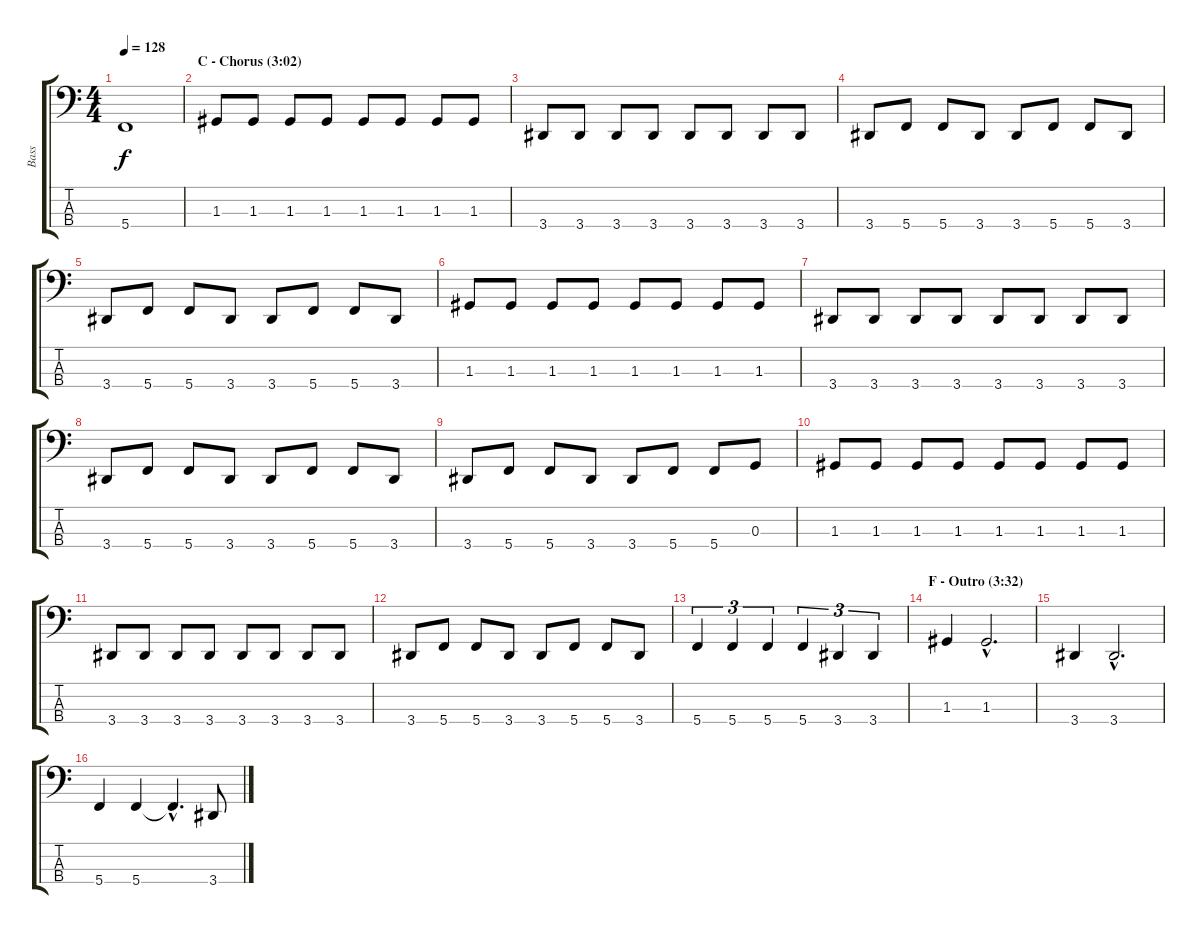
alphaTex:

\track ("Bass" "Bass") {instrument electricbasspick}
\staff {score tabs}
\tuning (F2 C2 G1 C1) {hide}
\ts (4 4)
\tempo 128
\clef f4
\ks c
5.4{t}.1{dy f} |
\section ("" "C - Chorus (3:02)")
1.3.8 1.3.8 1.3.8 1.3.8 1.3.8 1.3.8 1.3.8 1.3.8 |
3.4.8 3.4.8 3.4.8 3.4.8 3.4.8 3.4.8 3.4.8 3.4.8 |
3.4.8 5.4.8 5.4.8 3.4.8 3.4.8 5.4.8 5.4.8 3.4.8 |
3.4.8 5.4.8 5.4.8 3.4.8 3.4.8 5.4.8 5.4.8 3.4.8 |
1.3.8 1.3.8 1.3.8 1.3.8 1.3.8 1.3.8 1.3.8 1.3.8 |
3.4.8 3.4.8 3.4.8 3.4.8 3.4.8 3.4.8 3.4.8 3.4.8 |
3.4.8 5.4.8 5.4.8 3.4.8 3.4.8 5.4.8 5.4.8 3.4.8 |
3.4.8 5.4.8 5.4.8 3.4.8 3.4.8 5.4.8 5.4.8 0.3.8 |
1.3.8 1.3.8 1.3.8 1.3.8 1.3.8 1.3.8 1.3.8 1.3.8 |
3.4.8 3.4.8 3.4.8 3.4.8 3.4.8 3.4.8 3.4.8 3.4.8 |
3.4.8 5.4.8 5.4.8 3.4.8 3.4.8 5.4.8 5.4.8 3.4.8 |
5.4.4{tu (3 2)} 5.4.4{tu (3 2)} 5.4.4{tu (3 2)} 5.4.4{tu (3 2)} 3.4.4{tu (3 2)} 3.4.4{tu (3 2)} |
\section ("" "F - Outro (3:32)")
1.3.4 1.3{hac}.2{d} |
3.4.4 3.4{hac}.2{d} |
5.4.4 5.4.4 5.4{hac t}.4{d} 3.4.8
